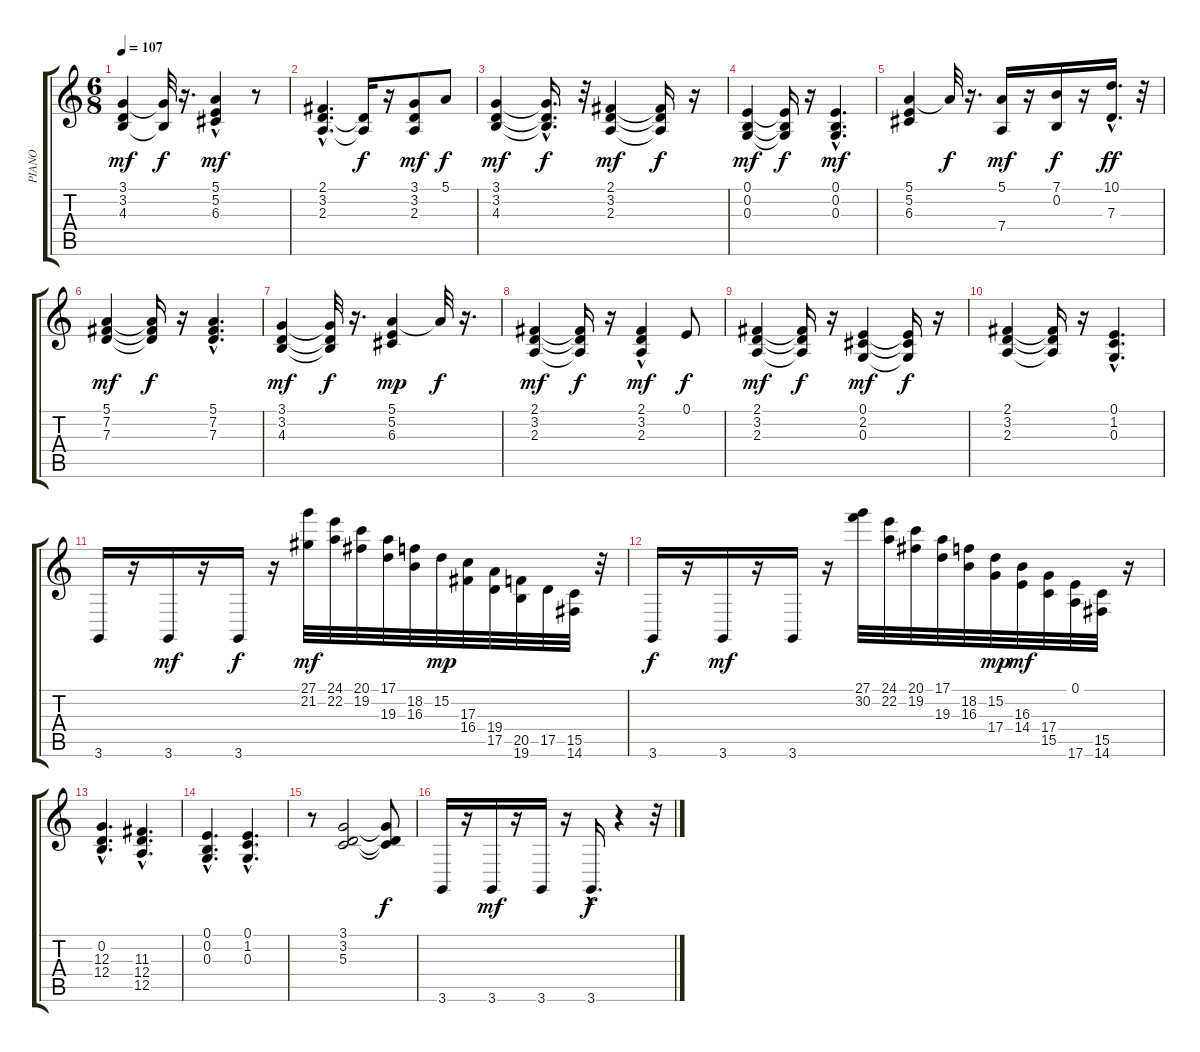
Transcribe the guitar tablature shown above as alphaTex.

\track ("PIANO" "PIANO") {instrument acousticgrandpiano}
\staff {score tabs}
\tuning (E4 B3 G3 D3 A2 E2) {hide}
\ts (6 8)
\tempo 107
\clef g2
\ks c
(3.1 3.2 4.3).4{dy mf} (3.1{t} 4.3{t}).32{dy f} r.16{d} (5.1 5.2{hac} 6.3).4{dy mf} r.8 |
(2.1{hac} 3.2{hac} 2.3{hac}).4{d} (3.2{t} 2.3{t}).16{dy f} r.16 (3.1 3.2 2.3).8{dy mf} 5.1.8{dy f} |
(3.1 3.2 4.3).4{dy mf} (3.1{t} 3.2{hac t} 4.3{t}).16{d dy f} r.32 (2.1 3.2 2.3).4{dy mf} (2.1{t} 3.2{t} 2.3{t}).16{dy f} r.16 |
(0.1 0.2 0.3).4{dy mf} (0.1{t} 0.2{t} 0.3{t}).16{dy f} r.16 (0.1{hac} 0.2{hac} 0.3{hac}).4{d dy mf} |
(5.1 5.2 6.3).4 5.1{t}.32{dy f} r.16{d} (5.1 7.4).16{dy mf} r.16 (7.1 0.2).16{dy f} r.16 (10.1 7.3{hac}).16{d dy ff} r.32 |
(5.1 7.2 7.3).4{dy mf} (5.1{t} 7.2{t} 7.3{t}).16{dy f} r.16 (5.1{hac} 7.2{hac} 7.3{hac}).4{d} |
(3.1 3.2 4.3).4{dy mf} (3.1{t} 3.2{t} 4.3{t}).32{dy f} r.16{d} (5.1 5.2 6.3).4{dy mp} 5.1{t}.32{dy f} r.16{d} |
(2.1 3.2 2.3).4{dy mf} (2.1{t} 3.2{t} 2.3{t}).16{dy f} r.16 (2.1 3.2{hac} 2.3{hac}).4{dy mf} 0.1.8{dy f} |
(2.1 3.2 2.3).4{dy mf} (2.1{t} 3.2{t} 2.3{t}).16{dy f} r.16 (0.1 2.2 0.3).4{dy mf} (0.1{t} 2.2{t} 0.3{t}).16{dy f} r.16 |
(2.1 3.2 2.3).4 (2.1{t} 3.2{t} 2.3{t}).16 r.16 (0.1 1.2{hac} 0.3{hac}).4{d} |
3.6.16 r.16 3.6.16{dy mf} r.16 3.6.16{dy f} r.16 (27.1 21.2).32{dy mf} (24.1 22.2).32 (20.1 19.2).32 (17.1 19.3).32 (18.2 16.3).32 15.2.32{dy mp} (17.3 16.4).32 (19.4 17.5).32 (20.5 19.6).32 17.5.32 (15.5 14.6).32 r.32 |
3.6.16{dy f} r.16 3.6.16{dy mf} r.16 3.6.16 r.16 (27.1 30.2).32 (24.1 22.2).32 (20.1 19.2).32 (17.1 19.3).32 (18.2 16.3).32 (15.2 17.4).32{dy mp} (16.3 14.4).32{dy mf} (17.4 15.5).32 (0.1 17.6).32 (15.5 14.6).32 r.16 |
(0.2{hac} 12.3{hac} 12.4{hac}).4{d} (11.3{hac} 12.4{hac} 12.5{hac}).4{d} |
(0.1{hac} 0.2{hac} 0.3{hac}).4{d} (0.1{hac} 1.2{hac} 0.3{hac}).4{d} |
r.8 (3.1 3.2 5.3).2 (3.1{t} 3.2{t} 5.3{t}).8{dy f} |
3.6.16 r.16 3.6.16{dy mf} r.16 3.6.16 r.16 3.6{hac}.16{d dy f} r.4 r.32
